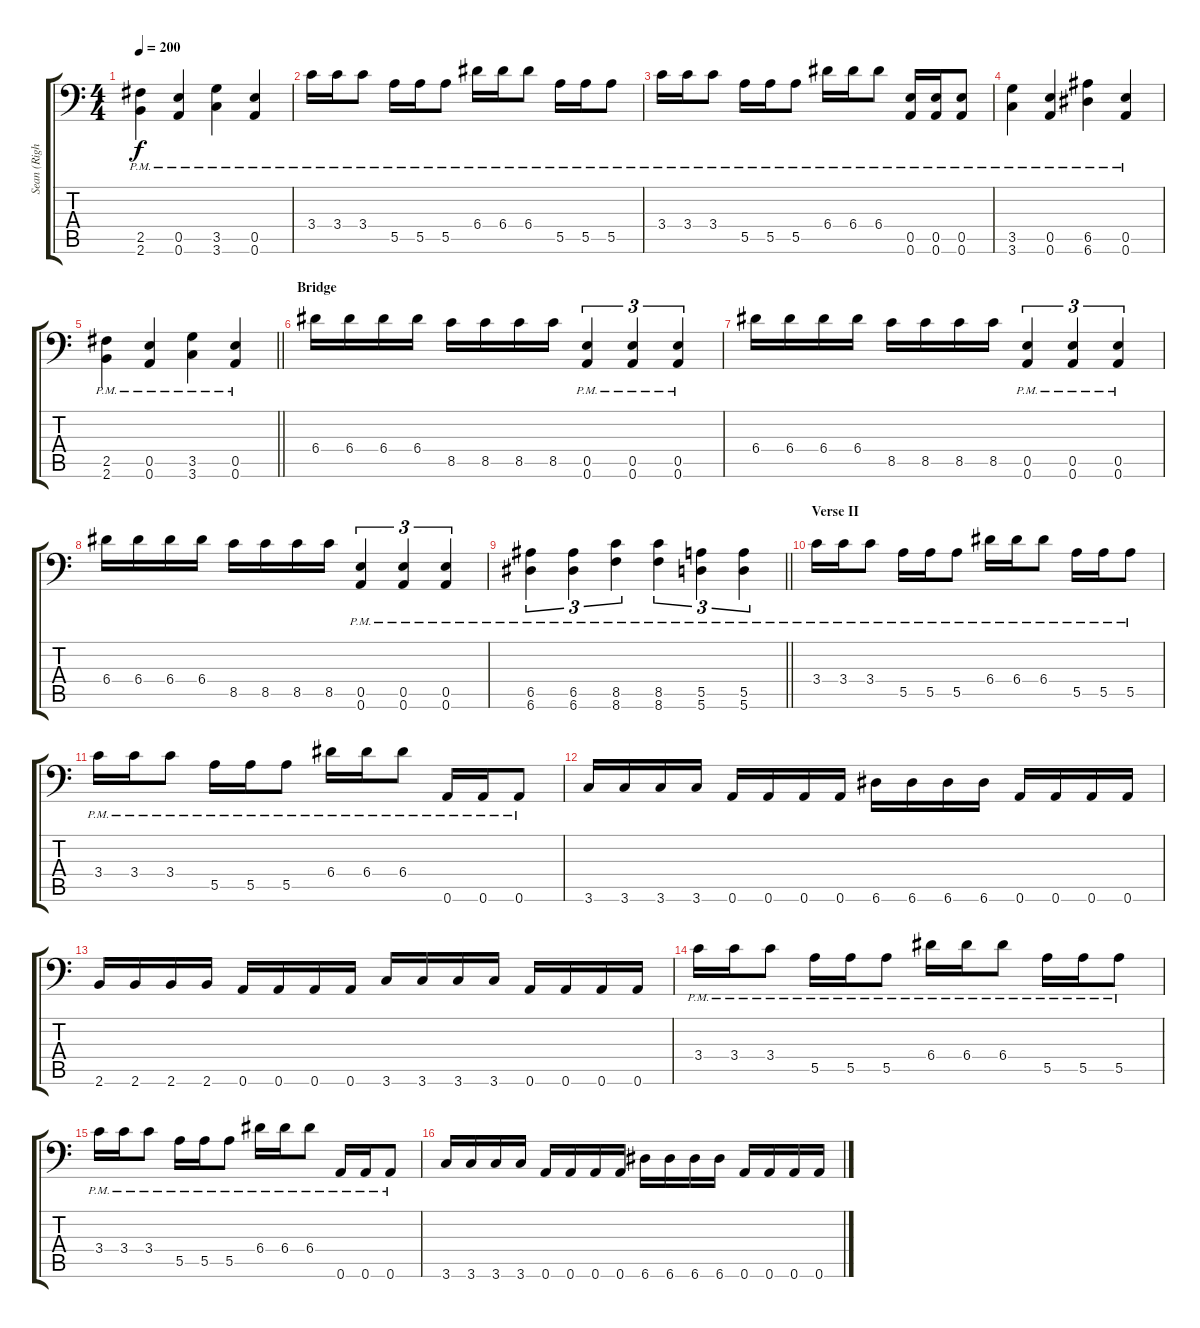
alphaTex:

\track ("Sean (Right)" "Sean (Righ") {instrument distortionguitar}
\staff {score tabs}
\tuning (B3 Gb3 D3 A2 E2 A1) {hide}
\ts (4 4)
\tempo 200
\clef f4
\ks c
(2.5{pm} 2.6{pm}).4{dy f} (0.5{pm} 0.6{pm}).4 (3.5{pm} 3.6{pm}).4 (0.5{pm} 0.6{pm}).4 |
3.4{pm}.16 3.4{pm}.16 3.4{pm}.8 5.5{pm}.16 5.5{pm}.16 5.5{pm}.8 6.4{pm}.16 6.4{pm}.16 6.4{pm}.8 5.5{pm}.16 5.5{pm}.16 5.5{pm}.8 |
3.4{pm}.16 3.4{pm}.16 3.4{pm}.8 5.5{pm}.16 5.5{pm}.16 5.5{pm}.8 6.4{pm}.16 6.4{pm}.16 6.4{pm}.8 (0.5{pm} 0.6{pm}).16 (0.5{pm} 0.6{pm}).16 (0.5{pm} 0.6{pm}).8 |
(3.5{pm} 3.6{pm}).4 (0.5{pm} 0.6{pm}).4 (6.5{pm} 6.6{pm}).4 (0.5{pm} 0.6{pm}).4 |
\barLineRight lightlight
(2.5{pm} 2.6{pm}).4 (0.5{pm} 0.6{pm}).4 (3.5{pm} 3.6{pm}).4 (0.5{pm} 0.6{pm}).4 |
\section ("" "Bridge")
6.4.16 6.4.16 6.4.16 6.4.16 8.5.16 8.5.16 8.5.16 8.5.16 (0.5{pm} 0.6{pm}).4{tu (3 2)} (0.5{pm} 0.6{pm}).4{tu (3 2)} (0.5{pm} 0.6{pm}).4{tu (3 2)} |
6.4.16 6.4.16 6.4.16 6.4.16 8.5.16 8.5.16 8.5.16 8.5.16 (0.5{pm} 0.6{pm}).4{tu (3 2)} (0.5{pm} 0.6{pm}).4{tu (3 2)} (0.5{pm} 0.6{pm}).4{tu (3 2)} |
6.4.16 6.4.16 6.4.16 6.4.16 8.5.16 8.5.16 8.5.16 8.5.16 (0.5{pm} 0.6{pm}).4{tu (3 2)} (0.5{pm} 0.6{pm}).4{tu (3 2)} (0.5{pm} 0.6{pm}).4{tu (3 2)} |
\barLineRight lightlight
(6.5{pm} 6.6{pm}).4{tu (3 2)} (6.5{pm} 6.6{pm}).4{tu (3 2)} (8.5{pm} 8.6{pm}).4{tu (3 2)} (8.5{pm} 8.6{pm}).4{tu (3 2)} (5.5{pm} 5.6{pm}).4{tu (3 2)} (5.5{pm} 5.6{pm}).4{tu (3 2)} |
\section ("" "Verse II")
3.4{pm}.16 3.4{pm}.16 3.4{pm}.8 5.5{pm}.16 5.5{pm}.16 5.5{pm}.8 6.4{pm}.16 6.4{pm}.16 6.4{pm}.8 5.5{pm}.16 5.5{pm}.16 5.5{pm}.8 |
3.4{pm}.16 3.4{pm}.16 3.4{pm}.8 5.5{pm}.16 5.5{pm}.16 5.5{pm}.8 6.4{pm}.16 6.4{pm}.16 6.4{pm}.8 0.6{pm}.16 0.6{pm}.16 0.6{pm}.8 |
3.6.16 3.6.16 3.6.16 3.6.16 0.6.16 0.6.16 0.6.16 0.6.16 6.6.16 6.6.16 6.6.16 6.6.16 0.6.16 0.6.16 0.6.16 0.6.16 |
2.6.16 2.6.16 2.6.16 2.6.16 0.6.16 0.6.16 0.6.16 0.6.16 3.6.16 3.6.16 3.6.16 3.6.16 0.6.16 0.6.16 0.6.16 0.6.16 |
3.4{pm}.16 3.4{pm}.16 3.4{pm}.8 5.5{pm}.16 5.5{pm}.16 5.5{pm}.8 6.4{pm}.16 6.4{pm}.16 6.4{pm}.8 5.5{pm}.16 5.5{pm}.16 5.5{pm}.8 |
3.4{pm}.16 3.4{pm}.16 3.4{pm}.8 5.5{pm}.16 5.5{pm}.16 5.5{pm}.8 6.4{pm}.16 6.4{pm}.16 6.4{pm}.8 0.6{pm}.16 0.6{pm}.16 0.6{pm}.8 |
3.6.16 3.6.16 3.6.16 3.6.16 0.6.16 0.6.16 0.6.16 0.6.16 6.6.16 6.6.16 6.6.16 6.6.16 0.6.16 0.6.16 0.6.16 0.6.16
